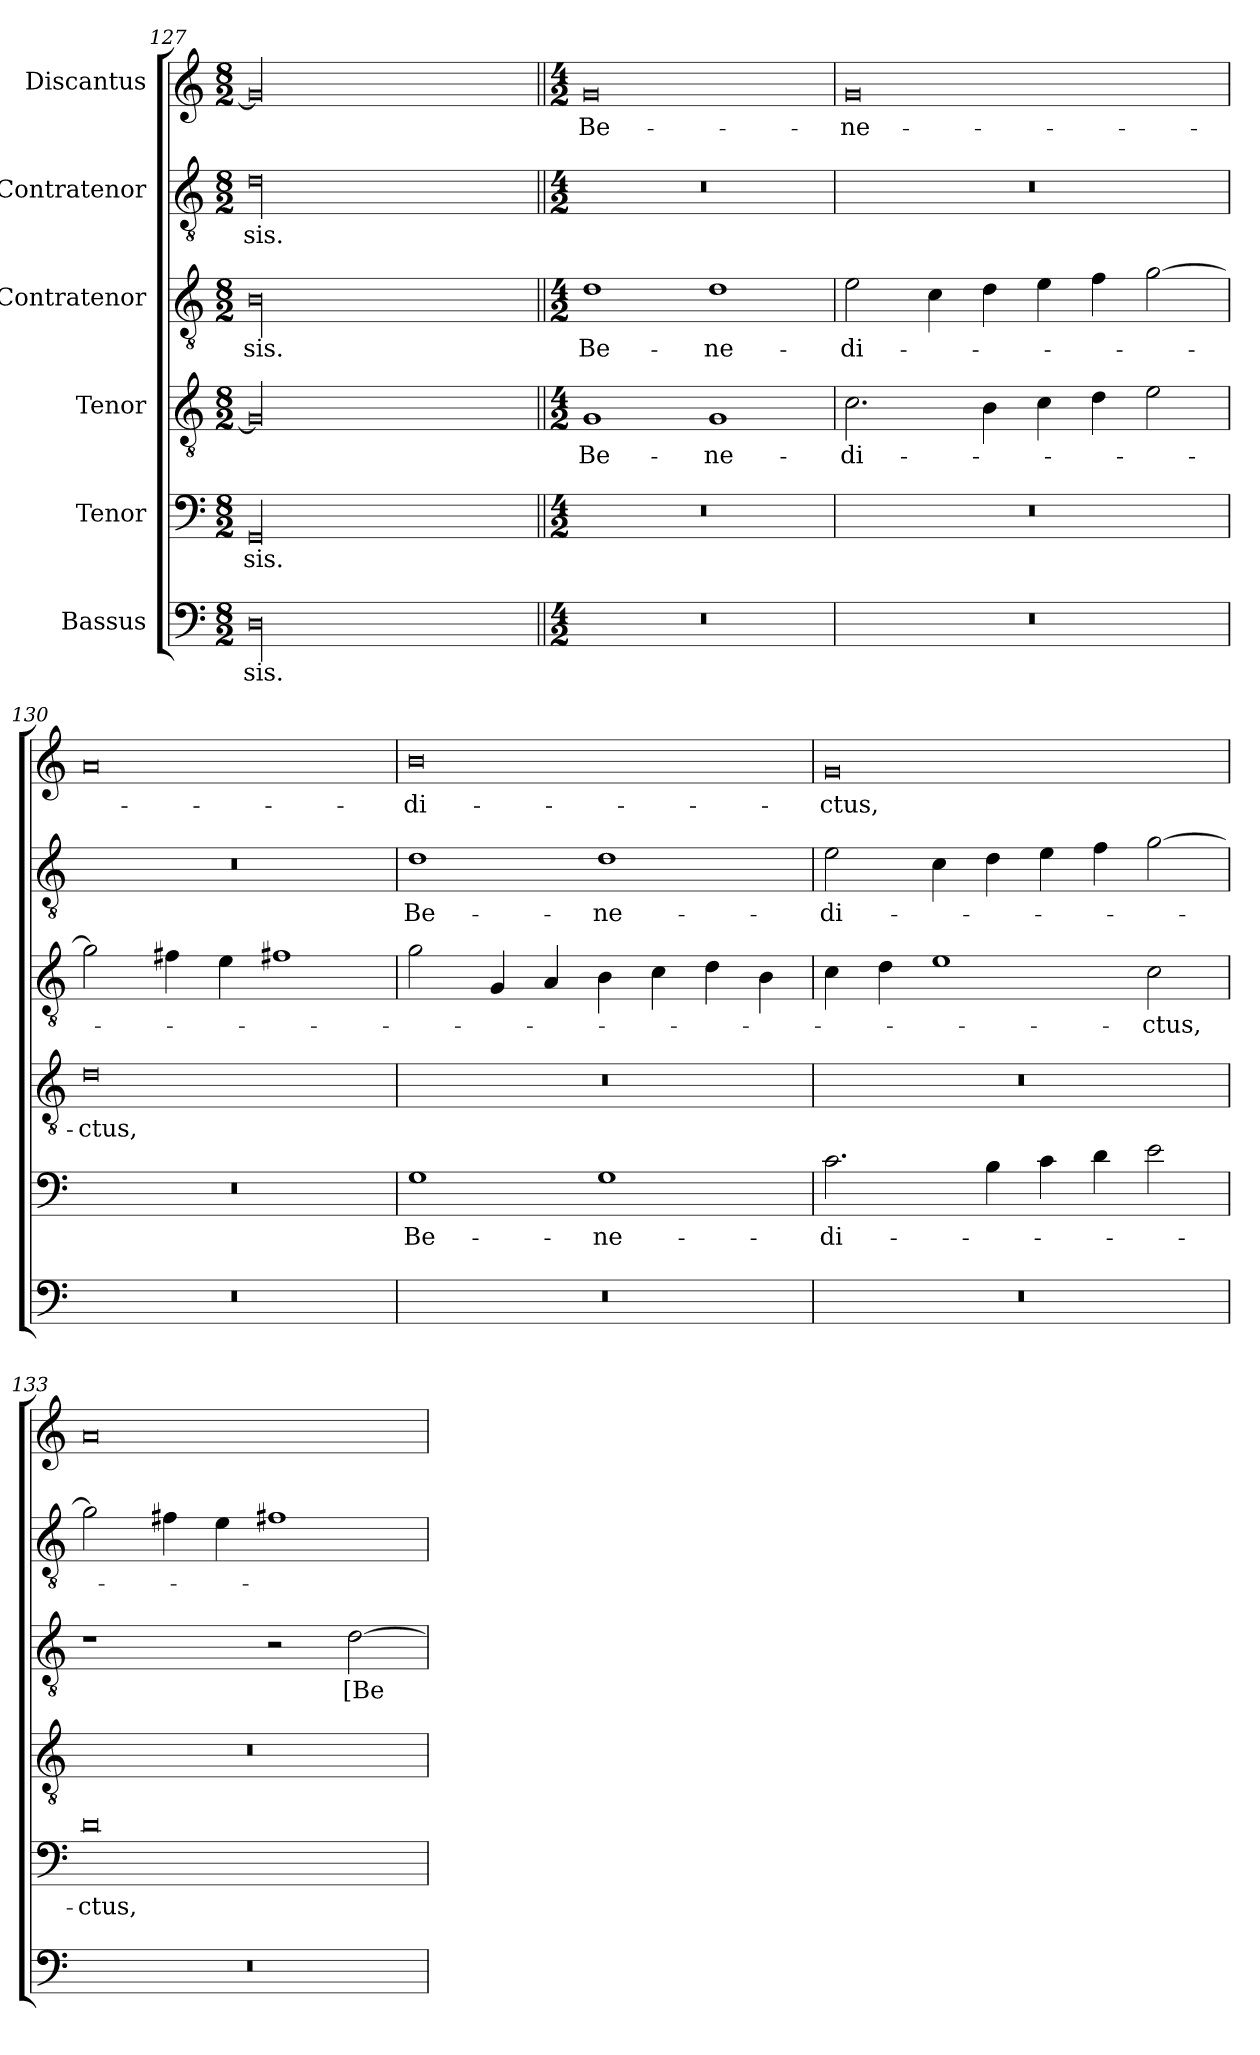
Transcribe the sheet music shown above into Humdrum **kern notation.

**kern	**text	**kern	**text	**kern	**text	**kern	**text	**kern	**text	**kern	**text
*part6	*part6	*part5	*part5	*part4	*part4	*part3	*part3	*part2	*part2	*part1	*part1
*staff6	*staff6	*staff5	*staff5	*staff4	*staff4	*staff3	*staff3	*staff2	*staff2	*staff1	*staff1
*I"Bassus	*	*I"Tenor	*	*I"Tenor	*	*I"Contratenor	*	*I"Contratenor	*	*I"Discantus	*
*clefF4	*	*clefF4	*	*clefGv2	*	*clefGv2	*	*clefGv2	*	*clefG2	*
*k[]	*	*k[]	*	*k[]	*	*k[]	*	*k[]	*	*k[]	*
*M8/2	*	*M8/2	*	*M8/2	*	*M8/2	*	*M8/2	*	*M8/2	*
=127	=127	=127	=127	=127	=127	=127	=127	=127	=127	=127	=127
00D\	-sis.	00GG/	-sis.	00G/]	.	00B\	-sis.	00d\	-sis.	00g/]	.
=128||	=128||	=128||	=128||	=128||	=128||	=128||	=128||	=128||	=128||	=128||	=128||
*M4/2	*	*M4/2	*	*M4/2	*	*M4/2	*	*M4/2	*	*M4/2	*
0r	.	0r	.	1G/	Be-	1d\	Be-	0r	.	0g/	Be-
.	.	.	.	1G/	-ne-	1d\	-ne-	.	.	.	.
=129	=129	=129	=129	=129	=129	=129	=129	=129	=129	=129	=129
0r	.	0r	.	2.c\	-di-	2e\	-di-	0r	.	0g/	-ne-
.	.	.	.	.	.	4c\	.	.	.	.	.
.	.	.	.	4B\	.	4d\	.	.	.	.	.
.	.	.	.	4c\	.	4e\	.	.	.	.	.
.	.	.	.	4d\	.	4f\	.	.	.	.	.
.	.	.	.	2e\	.	[2g\	.	.	.	.	.
=130	=130	=130	=130	=130	=130	=130	=130	=130	=130	=130	=130
0r	.	0r	.	0d\	-ctus,	2g\]	.	0r	.	0a/	.
.	.	.	.	.	.	4f#X\	.	.	.	.	.
.	.	.	.	.	.	4e\	.	.	.	.	.
.	.	.	.	.	.	1f#X\	.	.	.	.	.
=131	=131	=131	=131	=131	=131	=131	=131	=131	=131	=131	=131
0r	.	1G\	Be-	0r	.	2g\	.	1d\	Be-	0b\	-di-
.	.	.	.	.	.	4G/	.	.	.	.	.
.	.	.	.	.	.	4A/	.	.	.	.	.
.	.	1G\	-ne-	.	.	4B\	.	1d\	-ne-	.	.
.	.	.	.	.	.	4c\	.	.	.	.	.
.	.	.	.	.	.	4d\	.	.	.	.	.
.	.	.	.	.	.	4B\	.	.	.	.	.
=132	=132	=132	=132	=132	=132	=132	=132	=132	=132	=132	=132
0r	.	2.c\	-di-	0r	.	4c\	.	2e\	-di-	0g/	-ctus,
.	.	.	.	.	.	4d\	.	.	.	.	.
.	.	.	.	.	.	1e\	.	4c\	.	.	.
.	.	4B\	.	.	.	.	.	4d\	.	.	.
.	.	4c\	.	.	.	.	.	4e\	.	.	.
.	.	4d\	.	.	.	.	.	4f\	.	.	.
.	.	2e\	.	.	.	2c\	-ctus,	[2g\	.	.	.
=133	=133	=133	=133	=133	=133	=133	=133	=133	=133	=133	=133
0r	.	0d\	-ctus,	0r	.	1r	.	2g\]	.	0a/	.
.	.	.	.	.	.	.	.	4f#X\	.	.	.
.	.	.	.	.	.	.	.	4e\	.	.	.
.	.	.	.	.	.	2r	.	1f#X\	.	.	.
.	.	.	.	.	.	[2d\	[Be-	.	.	.	.
=	=	=	=	=	=	=	=	=	=	=	=
*-	*-	*-	*-	*-	*-	*-	*-	*-	*-	*-	*-
